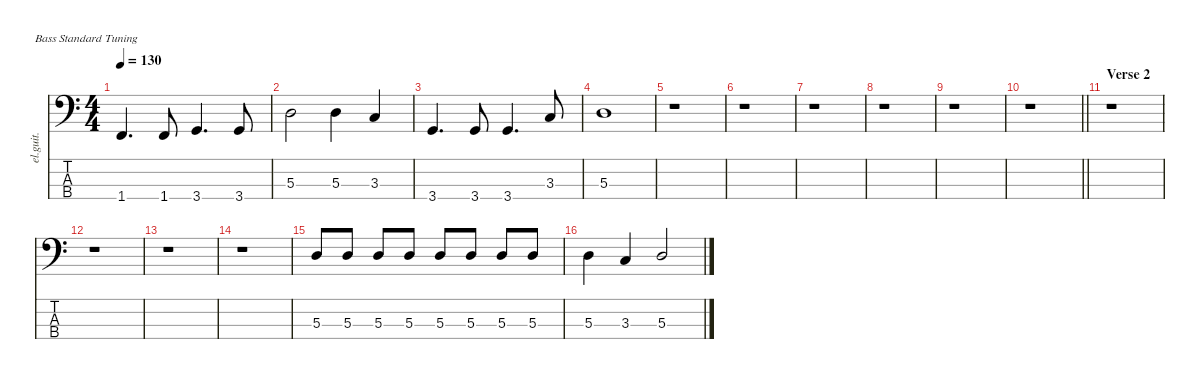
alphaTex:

\defaultSystemsLayout 4
\hideDynamics
\bracketExtendMode nobrackets
\otherSystemsTrackNameOrientation horizontal
\track ("Bass guitar" "el.guit.") {defaultSystemsLayout 8 instrument electricguitarclean}
\staff {score tabs}
\tuning (G2 D2 A1 E1)
\ts (4 4)
\tempo 130
\clef f4
\ks c
1.4.4{d dy f beam Up} 1.4.8{beam Up} 3.4.4{d beam Up} 3.4.8{beam Up} |
5.3.2{beam Down} 5.3.4{beam Down} 3.3.4{beam Up} |
3.4.4{d beam Up} 3.4.8{beam Up} 3.4.4{d beam Up} 3.3.8{beam Up} |
5.3.1{beam Down} |
r.1{beam Down} |
r.1{beam Down} |
r.1{beam Down} |
r.1{beam Down} |
r.1{beam Down} |
\barLineRight lightlight
r.1{beam Down} |
\section ("" "Verse 2")
r.1{beam Down} |
r.1{beam Down} |
r.1{beam Down} |
r.1{beam Down} |
5.3.8{beam Up} 5.3.8{beam Up} 5.3.8{beam Up} 5.3.8{beam Up} 5.3.8{beam Up} 5.3.8{beam Up} 5.3.8{beam Up} 5.3.8{beam Up} |
5.3.4{beam Down} 3.3.4{beam Up} 5.3.2{beam Up}
